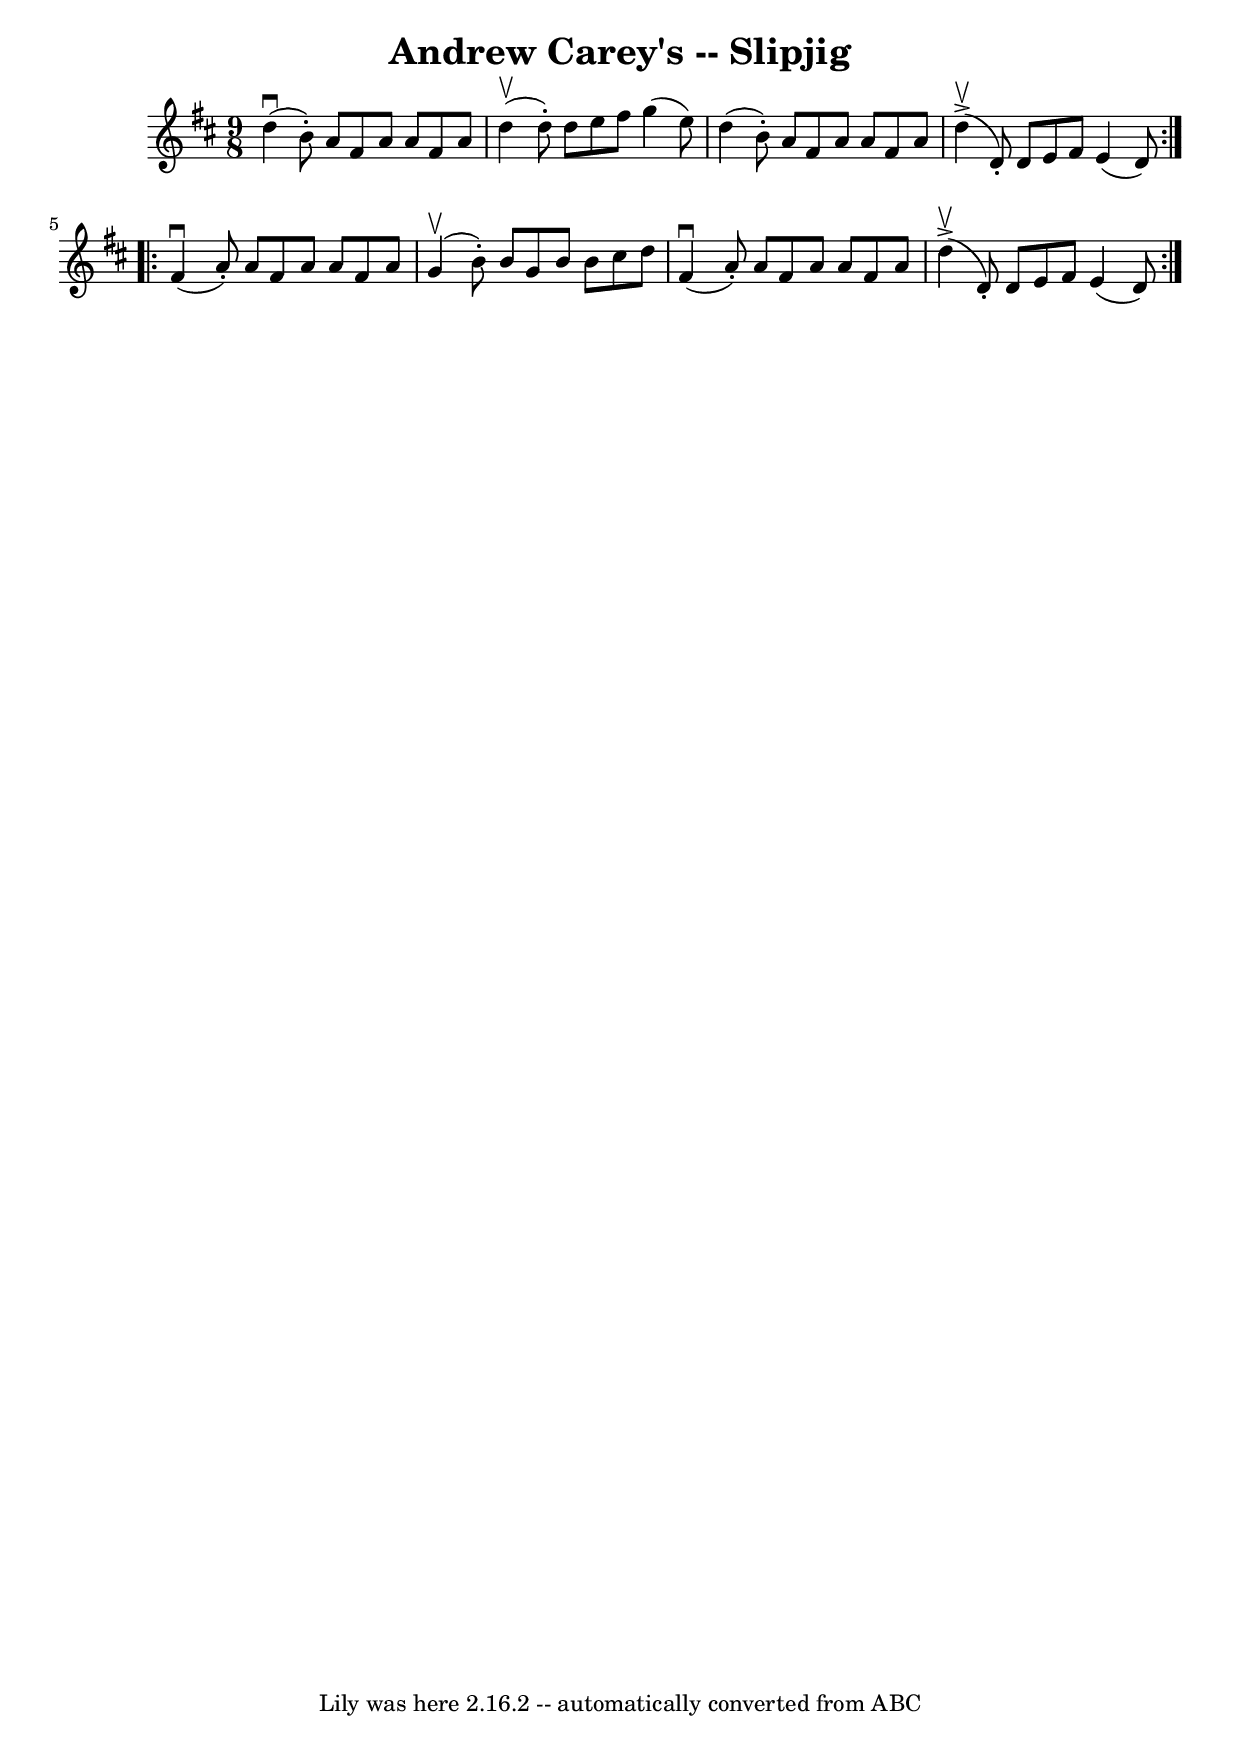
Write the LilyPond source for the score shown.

\version "2.16.2"
\include "Mammoth.ily"
\header {
  %% book = "Ryan's Mammoth Collection"
  crossRefNumber = "1"
  footnotes = ""
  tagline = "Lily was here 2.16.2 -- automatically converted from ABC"
  title = "Andrew Carey's -- Slipjig"

}
voicedefault =  {



  \repeat volta 2 {

    \time 9/8 
    \key d \major
    d''4^\downbow(b'8-.) a'8 fis'8 a'8         a'8 fis'8 a'8   |
    d''4^\upbow(d''8-.) d''8 e''8         fis''8 g''4 (e''8)  |
    d''4 (b'8-.) a'8 fis'8 a'8      a'8 fis'8 a'8   |
    d''4^\upbow^\accent(d'8-.) d'8    
    e'8 fis'8 e'4 (d'8) 
  } 
  \repeat volta 2 {     fis'4^\downbow(a'8-.) a'8 fis'8 a'8 a'8 fis'8 a'8   |
    g'4^\upbow(     b'8-.) b'8 g'8 b'8 b'8 cis''8 d''8   |
    fis'4^\downbow(a'8-.) a'8 fis'8 a'8 a'8 fis'8 a'8  |
    
    d''4^\upbow^\accent(d'8-.) d'8 e'8 fis'8 e'4 (d'8) 
  }   

}

\score{
  <<

    \context Staff="default"
    {
      \voicedefault 
      
    }

  >>
  \layout {
    
  }
  \midi {
  }

}
